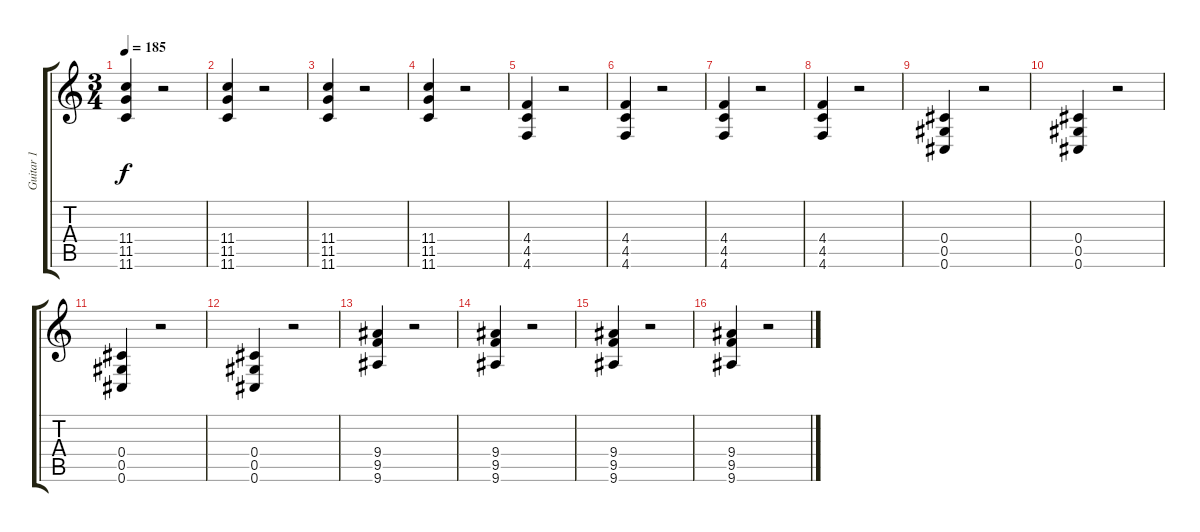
\track ("Guitar 1" "Guitar 1") {instrument distortionguitar}
\staff {score tabs}
\tuning (Eb4 Bb3 Gb3 Db3 Ab2 Db2) {hide}
\ts (3 4)
\tempo 185
\clef g2
\ks c
(11.4 11.5 11.6).4{dy f} r.2 |
(11.4 11.5 11.6).4 r.2 |
(11.4 11.5 11.6).4 r.2 |
(11.4 11.5 11.6).4 r.2 |
(4.4 4.5 4.6).4 r.2 |
(4.4 4.5 4.6).4 r.2 |
(4.4 4.5 4.6).4 r.2 |
(4.4 4.5 4.6).4 r.2 |
(0.4 0.5 0.6).4 r.2 |
(0.4 0.5 0.6).4 r.2 |
(0.4 0.5 0.6).4 r.2 |
(0.4 0.5 0.6).4 r.2 |
(9.4 9.5 9.6).4 r.2 |
(9.4 9.5 9.6).4 r.2 |
(9.4 9.5 9.6).4 r.2 |
(9.4 9.5 9.6).4 r.2
